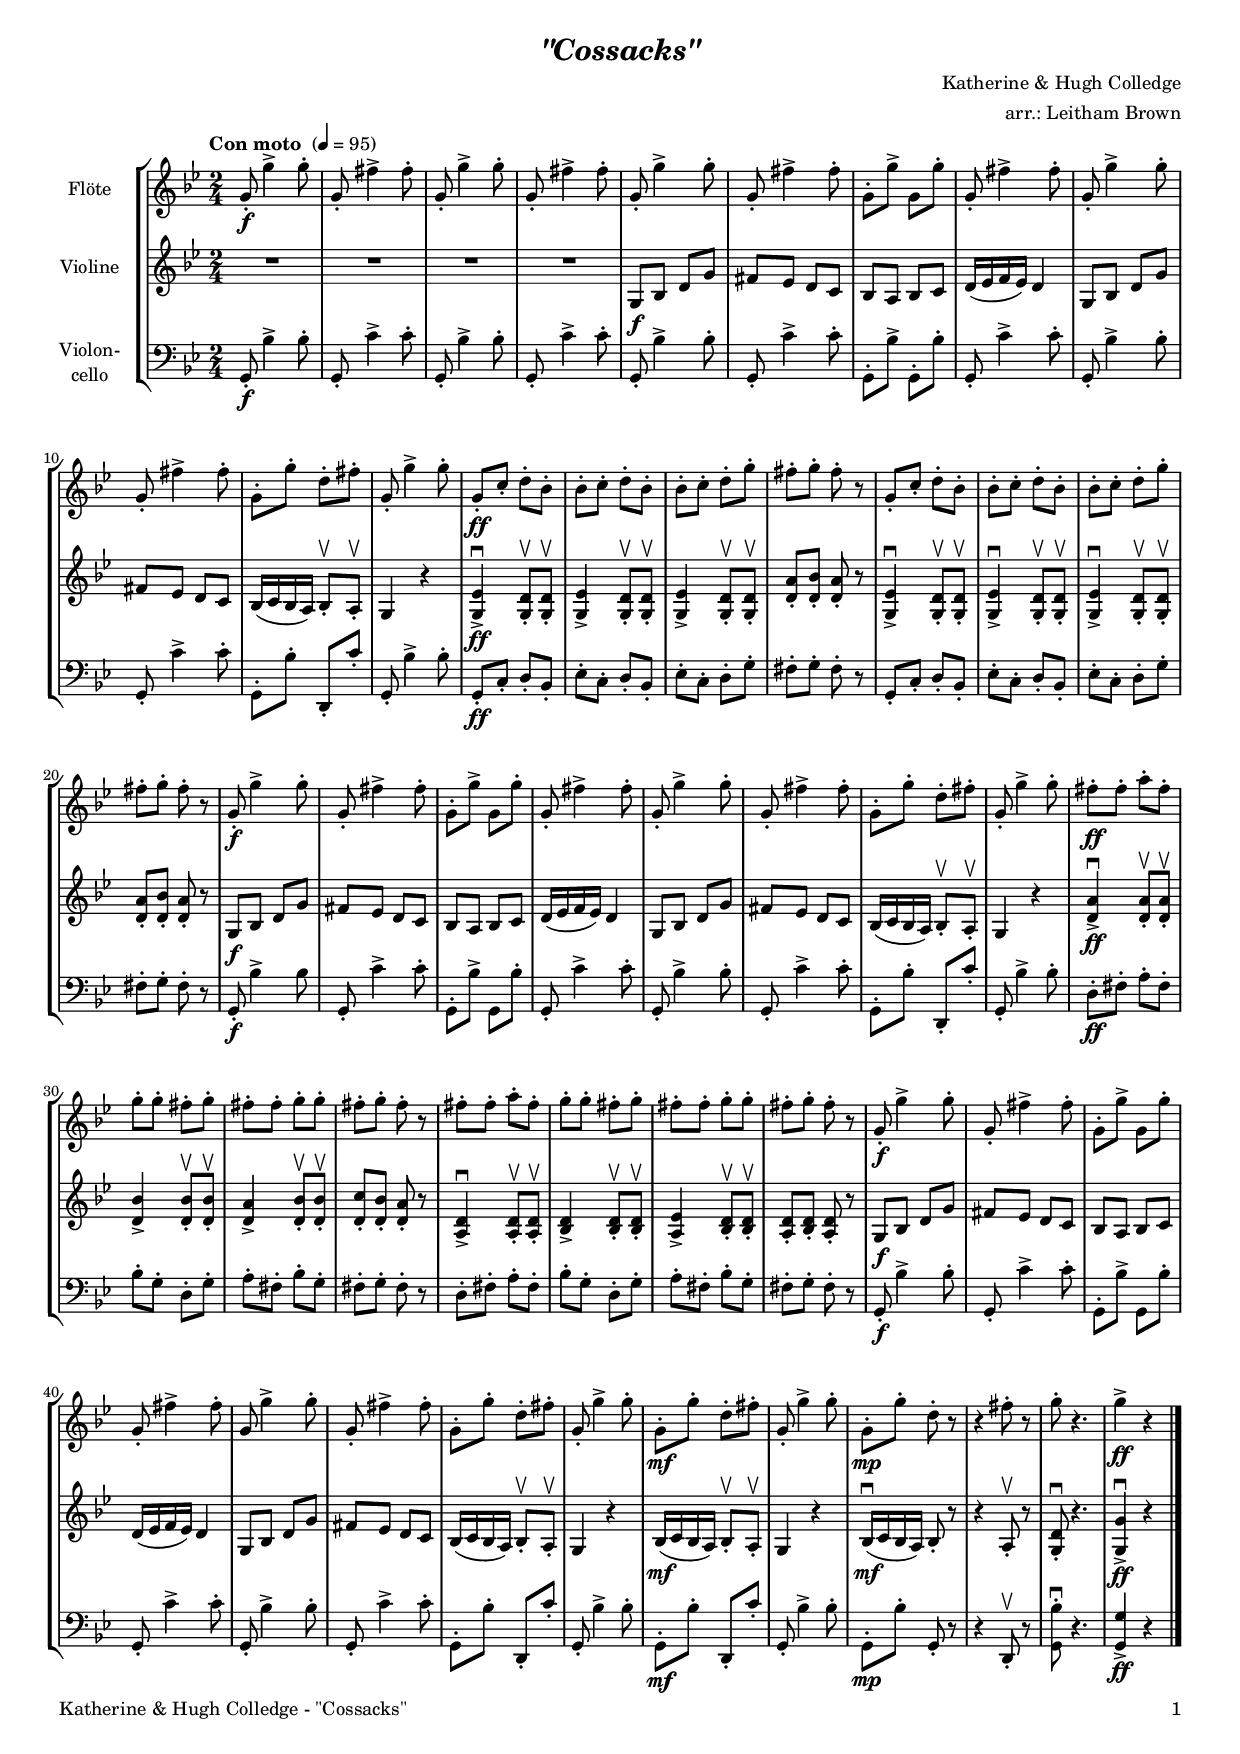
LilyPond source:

\version "2.24.4"
\include "deutsch.ly"

#(set-global-staff-size 16.25)

\header {
  title     = \markup \bold \italic "\"Cossacks\""
  composer  = "Katherine & Hugh Colledge"
  arranger  = "arr.: Leitham Brown"
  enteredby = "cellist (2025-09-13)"
%  piece     = ""
}

voiceconsts = {
  \key g \minor
  \time 2/4
  \clef "treble"
  \numericTimeSignature
  \compressEmptyMeasures
  % Set default beaming for all staves
%  \set Timing.beamExceptions = #'()
%  \set Timing.baseMoment     = #(ly:make-moment 1 4)
%  \set Timing.beatStructure  = #'(1 1 1 1)
  \tempo "Con moto " 4=95
}

mifl = "flute"
mist = "string ensemble 1"
mivl = "violin"
mivc = "cello"
mipz = "pizzicato strings"

va = \relative c'' {
  \voiceconsts

  g8-.\f g'4-> g8-.
  g,-. fis'4-> fis8-.
  g,-. g'4-> g8-.
  g,-. fis'4-> fis8-.
  g,-. g'4-> g8-.
  g,-. fis'4-> fis8-.
  g,-. g'-> g, g'-.
  g,-. fis'4-> fis8-.
  g,-. g'4-> g8-.

  g,-. fis'4-> fis8-.
  g,-. g'-. d-. fis-.
  g,-. g'4-> g8-.
  g,-.\ff c-. d-. b-.
  b-. c-. d-. b-.
  b-. c-. d-. g-.
  fis-. g-. fis-. r
  g,-. c-. d-. b-.
  b-. c-. d-. b-.

  b-. c-. d-. g-.
  fis-. g-. fis-. r
  g,-.\f g'4-> g8-.
  g,-. fis'4-> fis8-.
  g,-. g'-> g, g'-.
  g,-. fis'4-> fis8-.
  g,-. g'4-> g8-.
  g,-. fis'4-> fis8-.
  g,-. g'-. d-. fis-.

  g,-. g'4-> g8-.
  fis-.\ff fis-. a-. fis-.
  g-. g-. fis-. g-.
  fis-. fis-. g-. g-.
  fis-. g-. fis-. r
  fis-. fis-. a-. fis-.
  g-. g-. fis-. g-.
  fis-. fis-. g-. g-.
  fis-. g-. fis-. r

  g,-.\f g'4-> g8-.
  g,-. fis'4-> fis8-.
  g,-. g'-> g, g'-.
  g,-. fis'4-> fis8-.
  g, g'4-> g8-.
  g,-. fis'4-> fis8-.
  g,-. g'-. d-. fis-.
  g,-. g'4-> g8-.
  g,-.\mf g'-. d-. fis-.

  g,-. g'4-> g8-.
  g,-.\mp g'-. d-. r
  r4 fis8-. r
  g-. r4.
  g4->\ff r \bar "|."
}

vb = \relative c' {
  \voiceconsts

  R2*4
  g8\f b d g
  fis es d c
  b a b c
  d16( es f es) d4
  g,8 b d g
  fis es d c
  b16( c b a) b8-.\upbow a-.\upbow

  g4 r
  <g es'>\downbow->\ff <g d'>8-.\upbow <g d'>-.\upbow
  <g es'>4-> <g d'>8-.\upbow <g d'>-.\upbow
  <g es'>4-> <g d'>8-.\upbow <g d'>-.\upbow
  <d' a'>-. <d b'>-. <d a'>-. r
  <g, es'>4\downbow-> <g d'>8-.\upbow <g d'>-.\upbow
  <g es'>4\downbow-> <g d'>8-.\upbow <g d'>-.\upbow
  <g es'>4\downbow-> <g d'>8-.\upbow <g d'>-.\upbow
  <d' a'>-. <d b'>-. <d a'>-. r
  g,\f b d g

  fis es d c
  b a b c
  d16( es f es) d4
  g,8 b d g
  fis es d c
  b16( c b a) b8-.\upbow a-.\upbow
  g4 r
  <d' a'>\downbow->\ff <d a'>8-.\upbow <d a'>-.\upbow
  <d b'>4-> <d b'>8-.\upbow <d b'>-.\upbow

  <d a'>4-> <d b'>8-.\upbow <d b'>-.\upbow
  <d c'>-. <d b'>-. <d a'>-. r
  <a d>4\downbow-> <a d>8-.\upbow <a d>-.\upbow
  <b d>4-> <b d>8-.\upbow <b d>-.\upbow
  <a es'>4-> <b d>8-.\upbow <b d>-.\upbow
  <a d>-. <b d>-. <a d>-. r
  g\f b d g
  fis es d c
  b a b c

  d16( es f es) d4
  g,8 b d g
  fis es d c
  b16( c b a) b8-.\upbow a-.\upbow
  g4 r
  b16(\mf c b a) b8-.\upbow a-.\upbow
  g4 r
  b16(\downbow\mf c b a) b8-. r

  r4 a8-.\upbow r
  <g d'>-.\downbow r4.
  <g g'>4\downbow->\ff r \bar "|."
}

vc = \relative c {
  \voiceconsts
  \clef "bass"

  g8-.\f b'4-> b8-.
  g,-. c'4-> c8-.
  g,-. b'4-> b8-.
  g,-. c'4-> c8-.
  g,-. b'4-> b8-.
  g,-. c'4-> c8-.
  g,-. b'-> g,-. b'-.
  g,-. c'4-> c8-.
  g,-. b'4-> b8-.

  g,-. c'4-> c8-.
  g,-. b'-. d,,-. c''-.
  g,-. b'4-> b8-.
  g,-.\ff c-. d-. b-.
  es-. c-. d-. b-.
  es-. c-. d-. g-.
  fis-. g-. fis-. r
  g,-. c-. d-. b-.
  es-. c-. d-. b-.

  es-. c-. d-. g-.
  fis-. g-. fis-. r
  g,-.\f b'4-> b8
  g,-. c'4-> c8-.
  g,-. b'-> g, b'-.
  g,-. c'4-> c8-.
  g,-. b'4-> b8-.
  g,-. c'4-> c8-.
  g,-. b'-. d,,-. c''-.

  g,-. b'4-> b8-.
  d,-.\ff fis-. a-. fis-.
  b-. g-. d-. g-.
  a-. fis-. b-. g-.
  fis-. g-. fis-. r
  d-. fis-. a-. fis-.
  b-. g-. d-. g-.
  a-. fis-. b-. g-.
  fis-. g-. fis-. r

  g,-.\f b'4-> b8-.
  g,-. c'4-> c8-.
  g,-. b'-> g, b'-.
  g,-. c'4-> c8-.
  g,-. b'4-> b8-.
  g,-. c'4-> c8-.
  g,-. b'-. d,,-. c''-.
  g,-. b'4-> b8-.
  g,-.\mf b'-. d,,-. c''-.

  g,-. b'4-> b8-.
  g,-.\mp b'-. g,-. r
  r4 d8-.\upbow r
  <g b'>\downbow-. r4.
  <g g'>4->\ff r \bar "|."
}


music = \new StaffGroup <<
      \new Staff {
	\set Staff.midiInstrument = \mifl
	\set Staff.instrumentName = \markup \center-column { "Flöte" }
	\transpose g g { \va }
      }

      \new Staff {
	\set Staff.midiInstrument = \mivl
	\set Staff.instrumentName = \markup \center-column { "Violine" }
	\transpose g g { \vb }
      }

      \new Staff {
	\set Staff.midiInstrument = \mivc
	\set Staff.instrumentName = \markup \center-column { "Violon-" "cello" }
	\transpose g g { \vc }
      }
>>

\book {
   \paper {
    print-page-number = ##t
    print-first-page-number = ##t
    ragged-last-bottom = ##f
    oddHeaderMarkup = \markup \null
    evenHeaderMarkup = \markup \null
    oddFooterMarkup = \markup {
      \fill-line {
        \if \should-print-page-number
        "Katherine & Hugh Colledge - \"Cossacks\"" \fromproperty #'page:page-number-string
      }
    }
    evenFooterMarkup = \oddFooterMarkup
  } \score {
    \music
    \layout {}
  }

  \score {
    \unfoldRepeats \music

    \midi {
      \context {
        \Score
      }
    }
  }
}